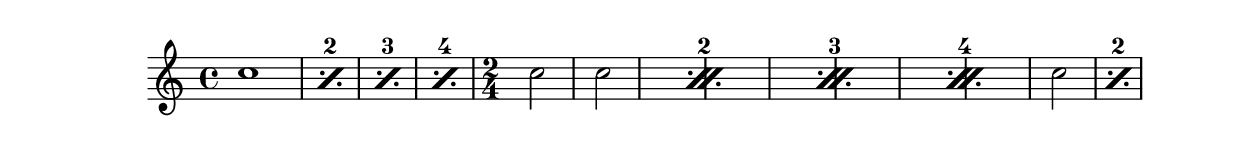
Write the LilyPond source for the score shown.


\header {


  texidoc = "Percent repeats get incremental numbers when
@code{countPercentRepeats} is set, to indicate the repeat counts, but
only if there are more than two repeats."


}

\version "2.14.0"

\relative c'' \new Voice {
  \set countPercentRepeats = ##t 
  \time 4/4 
  \repeat "percent" 4 { c1 }
  \time 2/4 
  \repeat "percent" 4 { c2 c2 }
  \repeat "percent" 2 { c2 }
}

